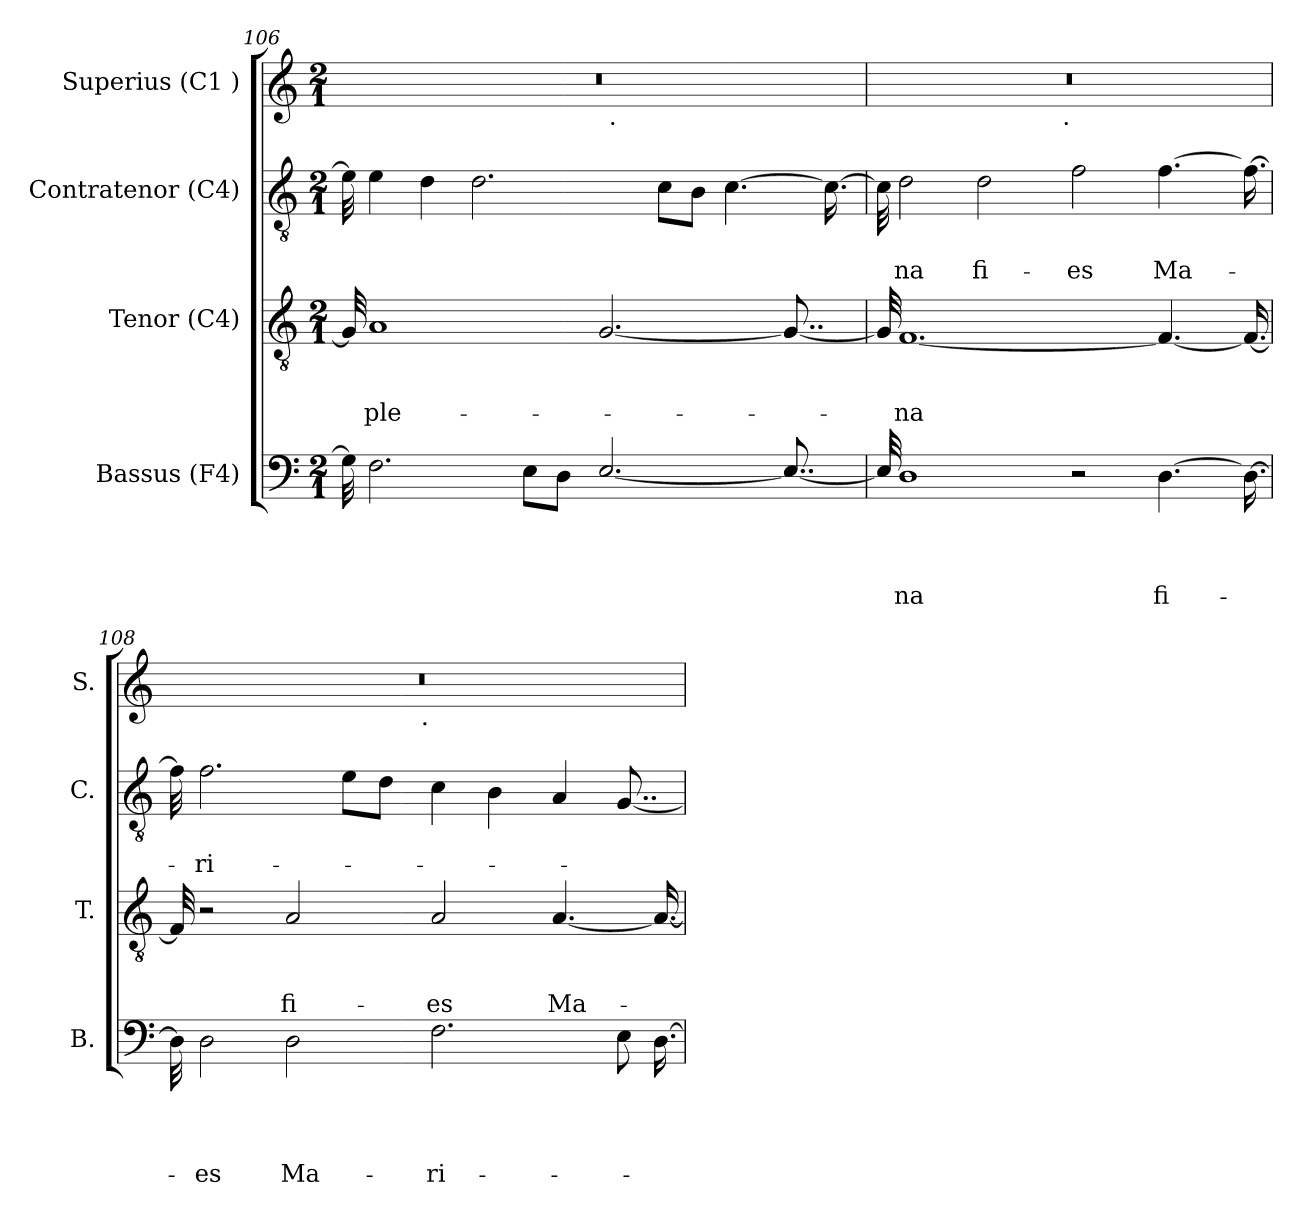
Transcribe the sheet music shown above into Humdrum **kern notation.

**kern	**text	**text	**text	**text	**kern	**text	**text	**text	**kern	**text	**text	**kern
*part4	*part4	*part4	*part4	*part4	*part3	*part3	*part3	*part3	*part2	*part2	*part2	*part1
*staff4	*staff4	*staff4	*staff4	*staff4	*staff3	*staff3	*staff3	*staff3	*staff2	*staff2	*staff2	*staff1
*I"Bassus (F4)	*	*	*	*	*I"Tenor (C4)	*	*	*	*I"Contratenor (C4)	*	*	*I"Superius (C1 )
*I'B.	*	*	*	*	*I'T.	*	*	*	*I'C.	*	*	*I'S.
!!LO:PB:g=z
*clefF4	*	*	*	*	*clefGv2	*	*	*	*clefGv2	*	*	*clefG2
*k[]	*	*	*	*	*k[]	*	*	*	*k[]	*	*	*k[]
*C:	*	*	*	*	*C:	*	*	*	*C:	*	*	*C:
*M2/1	*	*	*	*	*M2/1	*	*	*	*M2/1	*	*	*M2/1
=106	=106	=106	=106	=106	=106	=106	=106	=106	=106	=106	=106	=106
*	*	*	*	*	*	*	*	*	*	*	*	*^
32G\]	.	.	.	.	32G/]	.	.	.	32e\]	.	.	0r	1ryy
!	!	!	!	!	!	!	!	!LO:LY:b	!	!	!	!	!
2.F\	.	.	.	.	1A	.	.	ple-	4e\	.	.	.	.
.	.	.	.	.	.	.	.	.	4d\	.	.	.	.
.	.	.	.	.	.	.	.	.	2.d\	.	.	.	.
8E\L	.	.	.	.	.	.	.	.	.	.	.	.	.
8D\J	.	.	.	.	.	.	.	.	.	.	.	.	.
.	.	.	.	.	.	.	.	.	.	.	.	.	32.ryy
[<2.E/	.	.	.	.	[<2.G/	.	.	.	.	.	.	.	.
!	!	!	!	!	!	!	!	!	!	!	!	!	!LO:TX:b:t=.
.	.	.	.	.	.	.	.	.	.	.	.	.	2ryy
.	.	.	.	.	.	.	.	.	8c\L	.	.	.	.
.	.	.	.	.	.	.	.	.	8B\J	.	.	.	.
.	.	.	.	.	.	.	.	.	[>4.c\	.	.	.	.
.	.	.	.	.	.	.	.	.	.	.	.	.	4ryy
8..E/_	.	.	.	.	8..G/_	.	.	.	.	.	.	.	.
.	.	.	.	.	.	.	.	.	.	.	.	.	8ryy
.	.	.	.	.	.	.	.	.	16.c\_	.	.	.	.
.	.	.	.	.	.	.	.	.	.	.	.	.	16ryy
.	.	.	.	.	.	.	.	.	.	.	.	.	64ryy
=107	=107	=107	=107	=107	=107	=107	=107	=107	=107	=107	=107	=107	=107
32E/]	.	.	.	.	32G/]	.	.	.	32c\]	.	.	0r	1ryy
!	!	!	!	!LO:LY:b	!	!	!	!LO:LY:b	!	!	!LO:LY:b	!	!
1D	.	.	.	-na	[<1.F	.	.	-na	2d\	.	-na	.	.
!	!	!	!	!	!	!	!	!	!	!	!LO:LY:b	!	!
.	.	.	.	.	.	.	.	.	2d\	.	fi-	.	.
.	.	.	.	.	.	.	.	.	.	.	.	.	64ryy
!	!	!	!	!	!	!	!	!	!	!	!	!	!LO:TX:b:t=.
.	.	.	.	.	.	.	.	.	.	.	.	.	2ryy
!	!	!	!	!	!	!	!	!	!	!	!LO:LY:b	!	!
2r	.	.	.	.	.	.	.	.	2f\	.	-es	.	.
.	.	.	.	.	.	.	.	.	.	.	.	.	4ryy
!	!	!	!	!LO:LY:b	!	!	!	!	!	!	!LO:LY:b	!	!
[>4.D\	.	.	.	fi-	4.F/_	.	.	.	[>4.f\	.	Ma-	.	.
.	.	.	.	.	.	.	.	.	.	.	.	.	8...ryy
16.D\_	.	.	.	.	16.F/_	.	.	.	16.f\_	.	.	.	.
=108	=108	=108	=108	=108	=108	=108	=108	=108	=108	=108	=108	=108	=108
32D\]	.	.	.	.	32F/]	.	.	.	32f\]	.	.	0r	1ryy
!	!	!	!	!LO:LY:b	!	!	!	!	!	!	!LO:LY:b	!	!
2D\	.	.	.	-es	2r	.	.	.	2.f\	.	-ri-	.	.
!	!	!	!	!LO:LY:b	!	!	!	!LO:LY:b	!	!	!	!	!
2D\	.	.	.	Ma-	2A/	.	.	fi-	.	.	.	.	.
.	.	.	.	.	.	.	.	.	8e\L	.	.	.	.
.	.	.	.	.	.	.	.	.	8d\J	.	.	.	.
.	.	.	.	.	.	.	.	.	.	.	.	.	64ryy
!	!	!	!	!	!	!	!	!	!	!	!	!	!LO:TX:b:t=.
.	.	.	.	.	.	.	.	.	.	.	.	.	2ryy
!	!	!	!	!LO:LY:b	!	!	!	!LO:LY:b	!	!	!	!	!
2.F\	.	.	.	-ri-	2A/	.	.	-es	4c\	.	.	.	.
.	.	.	.	.	.	.	.	.	4B\	.	.	.	.
.	.	.	.	.	.	.	.	.	.	.	.	.	4ryy
!	!	!	!	!	!	!	!	!LO:LY:b	!	!	!	!	!
.	.	.	.	.	[<4.A/	.	.	Ma-	4A/	.	.	.	.
.	.	.	.	.	.	.	.	.	.	.	.	.	8...ryy
8E\	.	.	.	.	.	.	.	.	[<8..G/	.	.	.	.
[>16.D\	.	.	.	.	16.A/_	.	.	.	.	.	.	.	.
*	*	*	*	*	*	*	*	*	*	*	*	*v	*v
=	=	=	=	=	=	=	=	=	=	=	=	=
*-	*-	*-	*-	*-	*-	*-	*-	*-	*-	*-	*-	*-
